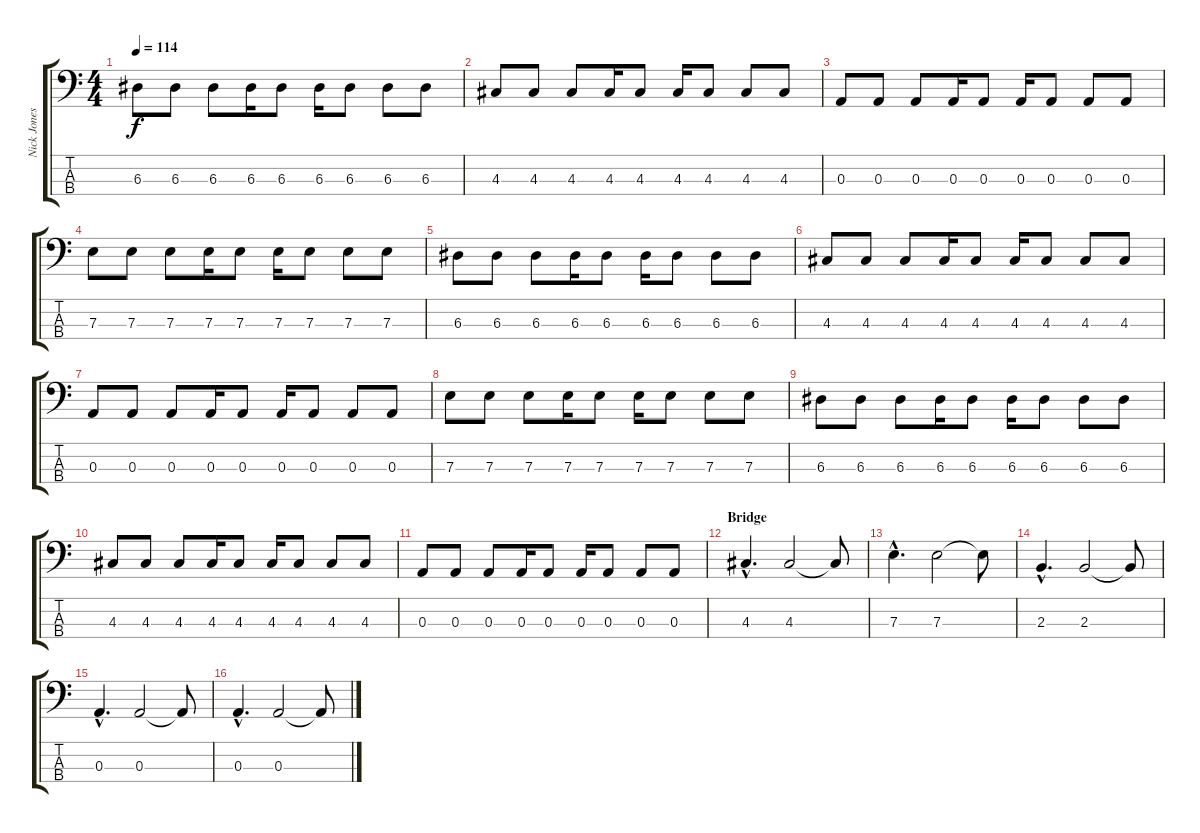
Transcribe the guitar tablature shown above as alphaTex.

\track ("Nick Jones" "Nick Jones") {instrument electricbassfinger}
\staff {score tabs}
\tuning (G2 D2 A1 E1) {hide}
\ts (4 4)
\tempo 114
\clef f4
\ks c
6.3.8{dy f} 6.3.8 6.3.8 6.3.16 6.3.8 6.3.16 6.3.8 6.3.8 6.3.8 |
4.3.8 4.3.8 4.3.8 4.3.16 4.3.8 4.3.16 4.3.8 4.3.8 4.3.8 |
0.3.8 0.3.8 0.3.8 0.3.16 0.3.8 0.3.16 0.3.8 0.3.8 0.3.8 |
7.3.8 7.3.8 7.3.8 7.3.16 7.3.8 7.3.16 7.3.8 7.3.8 7.3.8 |
6.3.8 6.3.8 6.3.8 6.3.16 6.3.8 6.3.16 6.3.8 6.3.8 6.3.8 |
4.3.8 4.3.8 4.3.8 4.3.16 4.3.8 4.3.16 4.3.8 4.3.8 4.3.8 |
0.3.8 0.3.8 0.3.8 0.3.16 0.3.8 0.3.16 0.3.8 0.3.8 0.3.8 |
7.3.8 7.3.8 7.3.8 7.3.16 7.3.8 7.3.16 7.3.8 7.3.8 7.3.8 |
6.3.8 6.3.8 6.3.8 6.3.16 6.3.8 6.3.16 6.3.8 6.3.8 6.3.8 |
4.3.8 4.3.8 4.3.8 4.3.16 4.3.8 4.3.16 4.3.8 4.3.8 4.3.8 |
0.3.8 0.3.8 0.3.8 0.3.16 0.3.8 0.3.16 0.3.8 0.3.8 0.3.8 |
\section ("" "Bridge")
4.3{hac}.4{d} 4.3.2 4.3{t}.8 |
7.3{hac}.4{d} 7.3.2 7.3{t}.8 |
2.3{hac}.4{d} 2.3.2 2.3{t}.8 |
0.3{hac}.4{d} 0.3.2 0.3{t}.8 |
0.3{hac}.4{d} 0.3.2 0.3{t}.8
